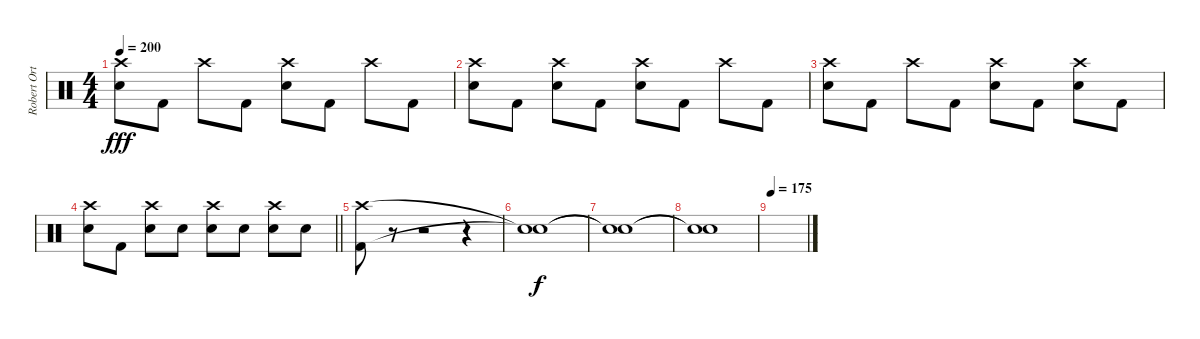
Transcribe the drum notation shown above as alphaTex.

\track ("Robert Ortiz" "Robert Ort") {instrument percussion}
\staff {score}
\articulation defaults
\ts (4 4)
\tempo 200
\clef neutral
\ks c
("Crash high (hit)" "Electric Snare (hit)").8{dy fff} "Kick (hit) 2".8 "Crash high (hit)".8 "Kick (hit) 2".8 ("Crash high (hit)" "Electric Snare (hit)").8 "Kick (hit) 2".8 "Crash high (hit)".8 "Kick (hit) 2".8 |
("Crash high (hit)" "Electric Snare (hit)").8 "Kick (hit) 2".8 ("Crash high (hit)" "Electric Snare (hit)").8 "Kick (hit) 2".8 ("Crash high (hit)" "Electric Snare (hit)").8 "Kick (hit) 2".8 "Crash high (hit)".8 "Kick (hit) 2".8 |
("Crash high (hit)" "Electric Snare (hit)").8 "Kick (hit) 2".8 "Crash high (hit)".8 "Kick (hit) 2".8 ("Crash high (hit)" "Electric Snare (hit)").8 "Kick (hit) 2".8 ("Crash high (hit)" "Electric Snare (hit)").8 "Kick (hit) 2".8 |
\barLineRight lightlight
("Crash high (hit)" "Electric Snare (hit)").8 "Kick (hit) 2".8 ("Crash high (hit)" "Electric Snare (hit)").8 "Electric Snare (hit)".8 ("Crash high (hit)" "Electric Snare (hit)").8 "Electric Snare (hit)".8 ("Crash high (hit)" "Electric Snare (hit)").8 "Electric Snare (hit)".8 |
("Crash high (hit)" "Kick (hit) 2").8 r.8 r.2 r.4 |
("Snare (hit)"{t} "Snare (hit)"{t}).1{dy f} |
("Snare (hit)"{t} "Snare (hit)"{t}).1 |
("Snare (hit)"{t} "Snare (hit)"{t}).1 |
\tempo 175
